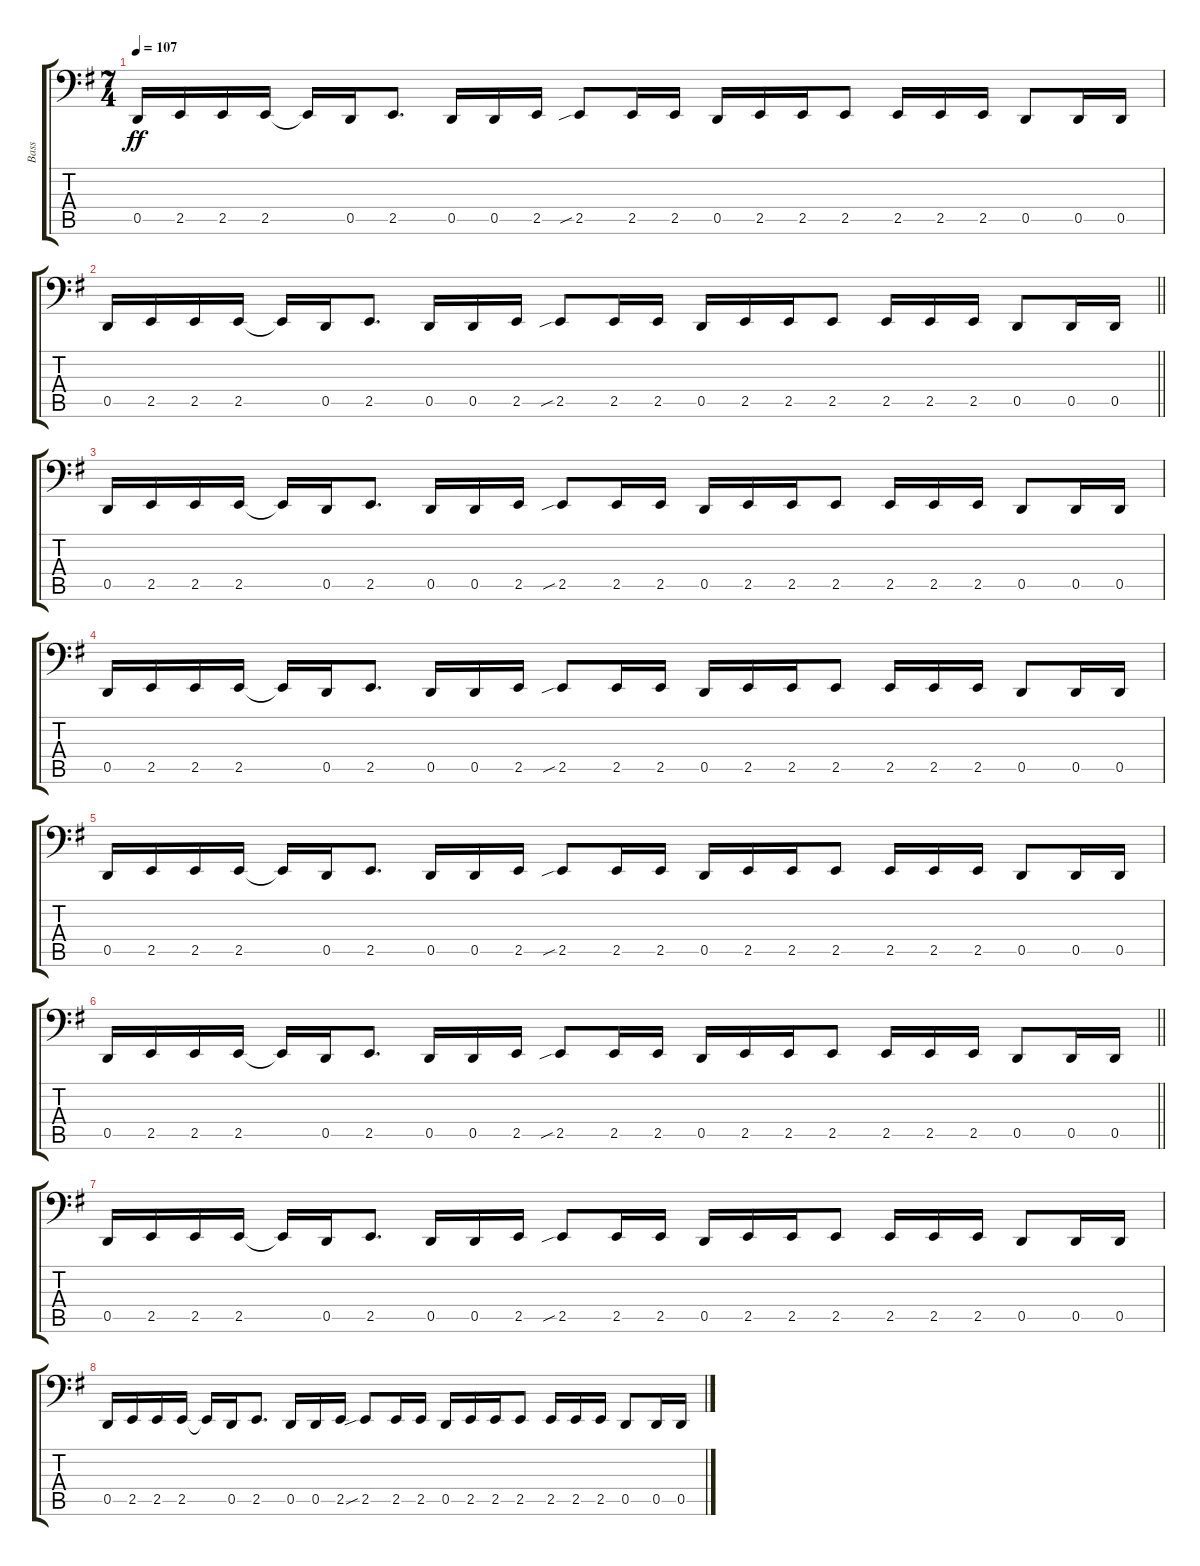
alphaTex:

\track ("Bass" "Bass") {instrument electricbassfinger}
\staff {score tabs}
\tuning (B2 G2 D2 A1 D1 B0) {hide}
\ts (7 4)
\tempo 107
\clef f4
\ks g
0.5.16{dy ff} 2.5.16 2.5.16 2.5.16 2.5{t}.16 0.5.16 2.5.8{d} 0.5.16 0.5.16 2.5.16 2.5{sib}.8 2.5.16 2.5.16 0.5.16 2.5.16 2.5.16 2.5.8 2.5.16 2.5.16 2.5.16 0.5.8 0.5.16 0.5.16 |
\barLineRight lightlight
0.5.16 2.5.16 2.5.16 2.5.16 2.5{t}.16 0.5.16 2.5.8{d} 0.5.16 0.5.16 2.5.16 2.5{sib}.8 2.5.16 2.5.16 0.5.16 2.5.16 2.5.16 2.5.8 2.5.16 2.5.16 2.5.16 0.5.8 0.5.16 0.5.16 |
0.5.16 2.5.16 2.5.16 2.5.16 2.5{t}.16 0.5.16 2.5.8{d} 0.5.16 0.5.16 2.5.16 2.5{sib}.8 2.5.16 2.5.16 0.5.16 2.5.16 2.5.16 2.5.8 2.5.16 2.5.16 2.5.16 0.5.8 0.5.16 0.5.16 |
0.5.16 2.5.16 2.5.16 2.5.16 2.5{t}.16 0.5.16 2.5.8{d} 0.5.16 0.5.16 2.5.16 2.5{sib}.8 2.5.16 2.5.16 0.5.16 2.5.16 2.5.16 2.5.8 2.5.16 2.5.16 2.5.16 0.5.8 0.5.16 0.5.16 |
0.5.16 2.5.16 2.5.16 2.5.16 2.5{t}.16 0.5.16 2.5.8{d} 0.5.16 0.5.16 2.5.16 2.5{sib}.8 2.5.16 2.5.16 0.5.16 2.5.16 2.5.16 2.5.8 2.5.16 2.5.16 2.5.16 0.5.8 0.5.16 0.5.16 |
\barLineRight lightlight
0.5.16 2.5.16 2.5.16 2.5.16 2.5{t}.16 0.5.16 2.5.8{d} 0.5.16 0.5.16 2.5.16 2.5{sib}.8 2.5.16 2.5.16 0.5.16 2.5.16 2.5.16 2.5.8 2.5.16 2.5.16 2.5.16 0.5.8 0.5.16 0.5.16 |
0.5.16 2.5.16 2.5.16 2.5.16 2.5{t}.16 0.5.16 2.5.8{d} 0.5.16 0.5.16 2.5.16 2.5{sib}.8 2.5.16 2.5.16 0.5.16 2.5.16 2.5.16 2.5.8 2.5.16 2.5.16 2.5.16 0.5.8 0.5.16 0.5.16 |
0.5.16 2.5.16 2.5.16 2.5.16 2.5{t}.16 0.5.16 2.5.8{d} 0.5.16 0.5.16 2.5.16 2.5{sib}.8 2.5.16 2.5.16 0.5.16 2.5.16 2.5.16 2.5.8 2.5.16 2.5.16 2.5.16 0.5.8 0.5.16 0.5.16
